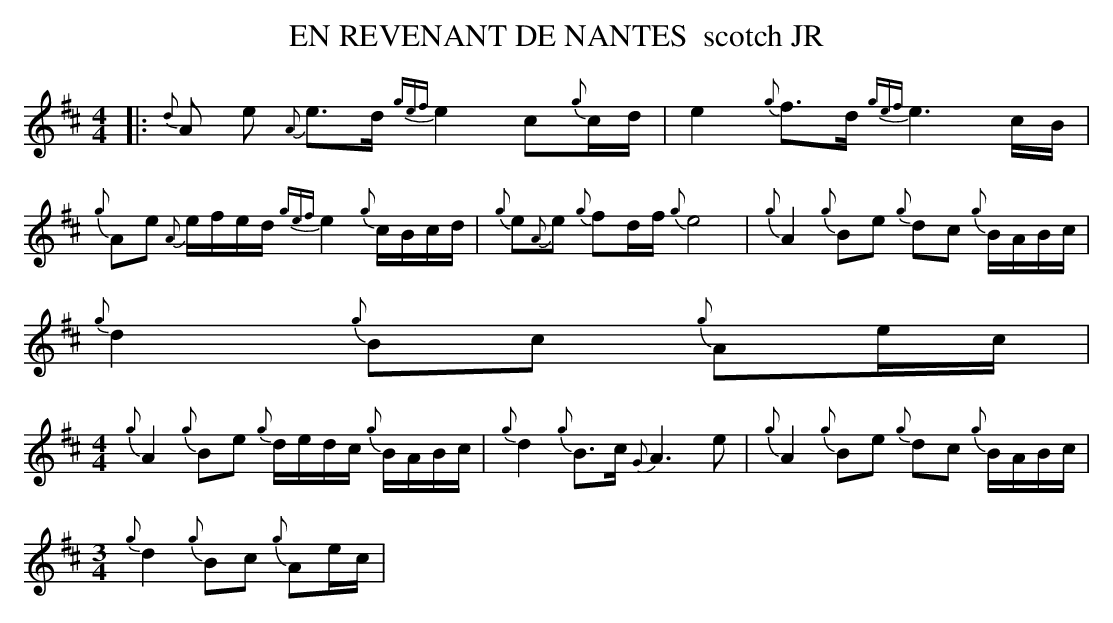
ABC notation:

X:1
T:EN REVENANT DE NANTES  scotch JR
K:D
M:4/4
|:{d}A e {A}e3/2d/ {gef}e2 c{g}c/d/ |e2 {g}f3/2d/ {gef}e3 c/B/ |{g}Ae {A}e/f/e/d/ {gef}e2 {g}c/B/c/d/ |{g}e{A}e {g}fd/f/ {g}e4 |{g}A2 {g}Be {g}dc {g}B/A/B/c/ |
L:1/8
{g}d2 {g}Bc {g}Ae/c/ |
M:4/4
{g}A2 {g}Be {g}d/e/d/c/ {g}B/A/B/c/ |{g}d2 {g}B3/2c/ {G}A3 e |{g}A2 {g}Be {g}dc {g}B/A/B/c/ |
M:3/4
{g}d2 {g}Bc {g}Ae/c/ |
M:4/4 {g}A2 {g}Be {g}d/e/d/c/ {g}B/A/B/c/ |{g}d2 {g}B3/2c/ {G}A4 :|
